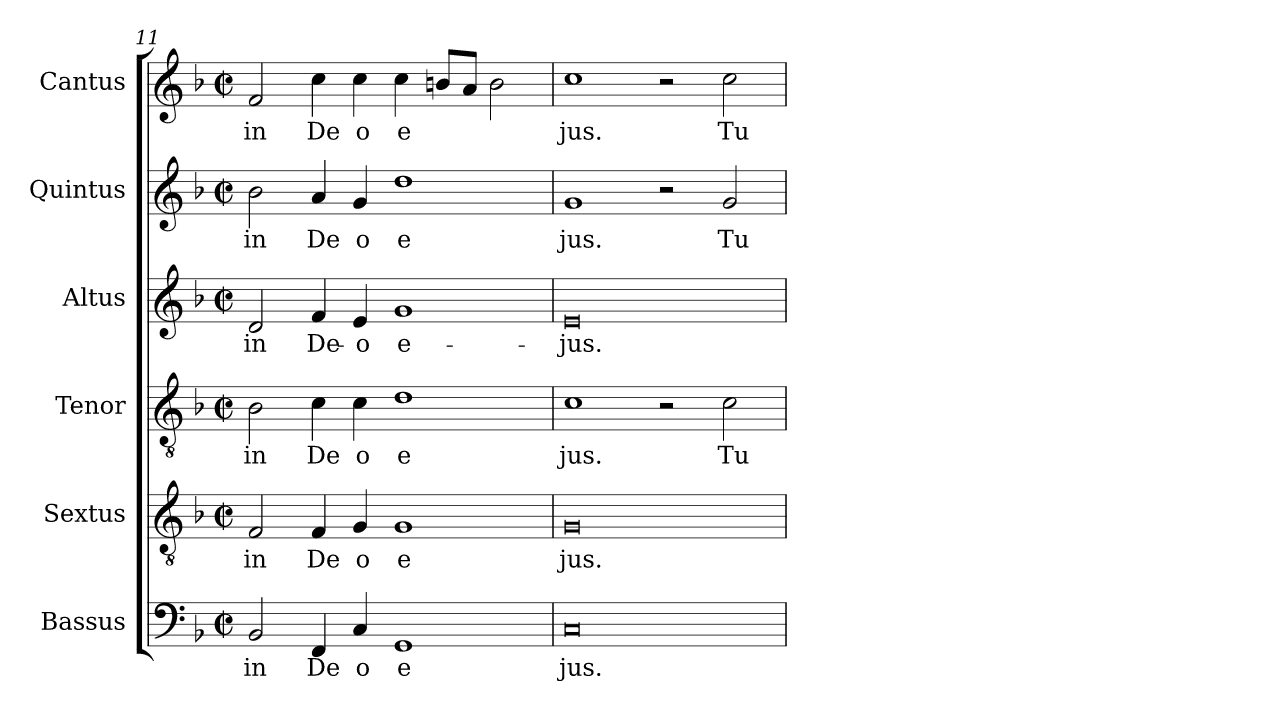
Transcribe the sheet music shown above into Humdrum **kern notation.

**kern	**text	**kern	**text	**kern	**text	**kern	**text	**kern	**text	**kern	**text
*part6	*part6	*part5	*part5	*part4	*part4	*part3	*part3	*part2	*part2	*part1	*part1
*staff6	*staff6	*staff5	*staff5	*staff4	*staff4	*staff3	*staff3	*staff2	*staff2	*staff1	*staff1
*I"Bassus	*	*I"Sextus	*	*I"Tenor	*	*I"Altus	*	*I"Quintus	*	*I"Cantus	*
!!LO:LB:g=z
*clefF4	*	*clefGv2	*	*clefGv2	*	*clefG2	*	*clefG2	*	*clefG2	*
*k[b-]	*	*k[b-]	*	*k[b-]	*	*k[b-]	*	*k[b-]	*	*k[b-]	*
*F:	*	*F:	*	*F:	*	*F:	*	*F:	*	*F:	*
*M2/2	*	*M2/2	*	*M2/2	*	*M2/2	*	*M2/2	*	*M2/2	*
*met(c|)	*	*met(c|)	*	*met(c|)	*	*met(c|)	*	*met(c|)	*	*met(c|)	*
=11	=11	=11	=11	=11	=11	=11	=11	=11	=11	=11	=11
!	!LO:LY:b:cj	!	!LO:LY:b:cj	!	!LO:LY:b:cj	!	!LO:LY:b:cj	!	!LO:LY:b:cj	!	!LO:LY:b:cj
2BB-/	in	2F/	in	2B-\	in	2d/	in	2b-\	in	2f/	in
!	!LO:LY:b:cj	!	!LO:LY:b:cj	!	!LO:LY:b:cj	!	!LO:LY:b:cj	!	!LO:LY:b:cj	!	!LO:LY:b:cj
4FF/	De	4F/	De	4c\	De	4f/	De-	4a/	De	4cc\	De
!	!LO:LY:b:cj	!	!LO:LY:b:cj	!	!LO:LY:b:cj	!	!LO:LY:b:cj	!	!LO:LY:b:cj	!	!LO:LY:b:cj
4C/	o	4G/	o	4c\	o	4e/	-o	4g/	o	4cc\	o
!	!LO:LY:b:cj	!	!LO:LY:b:cj	!	!LO:LY:b:cj	!	!LO:LY:b:cj	!	!LO:LY:b:cj	!	!LO:LY:b:cj
1GG	e	1G	e	1d	e	1g	e-	1dd	e	4cc\	e
.	.	.	.	.	.	.	.	.	.	8bn/L	.
.	.	.	.	.	.	.	.	.	.	8a/J	.
.	.	.	.	.	.	.	.	.	.	2b\	.
=12	=12	=12	=12	=12	=12	=12	=12	=12	=12	=12	=12
!	!LO:LY:b:cj	!	!LO:LY:b:cj	!	!LO:LY:b:cj	!	!LO:LY:b:cj	!	!LO:LY:b:cj	!	!LO:LY:b:cj
0C	jus.	0G	jus.	1c	jus.	0e	-jus.	1g	jus.	1cc	jus.
.	.	.	.	2r	.	.	.	2r	.	2r	.
!	!	!	!	!	!LO:LY:b:cj	!	!	!	!LO:LY:b:cj	!	!LO:LY:b:cj
.	.	.	.	2c\	Tu	.	.	2g/	Tu	2cc\	Tu
=	=	=	=	=	=	=	=	=	=	=	=
*-	*-	*-	*-	*-	*-	*-	*-	*-	*-	*-	*-
